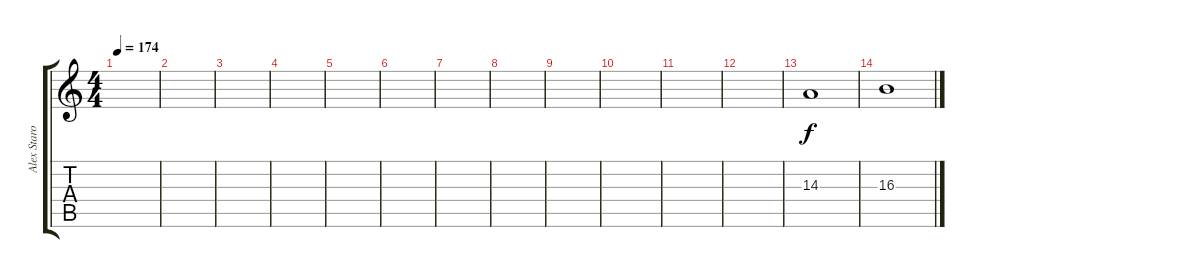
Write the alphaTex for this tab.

\track ("Alex Staropoli (Key 5)" "Alex Staro") {instrument brasssection}
\staff {score tabs}
\tuning (E4 B3 G3 D3 A2 E2) {hide}
\ts (4 4)
\tempo 174
\clef g2
\ks c
|
|
|
|
|
|
|
|
|
|
|
|
14.3.1 |
16.3.1
